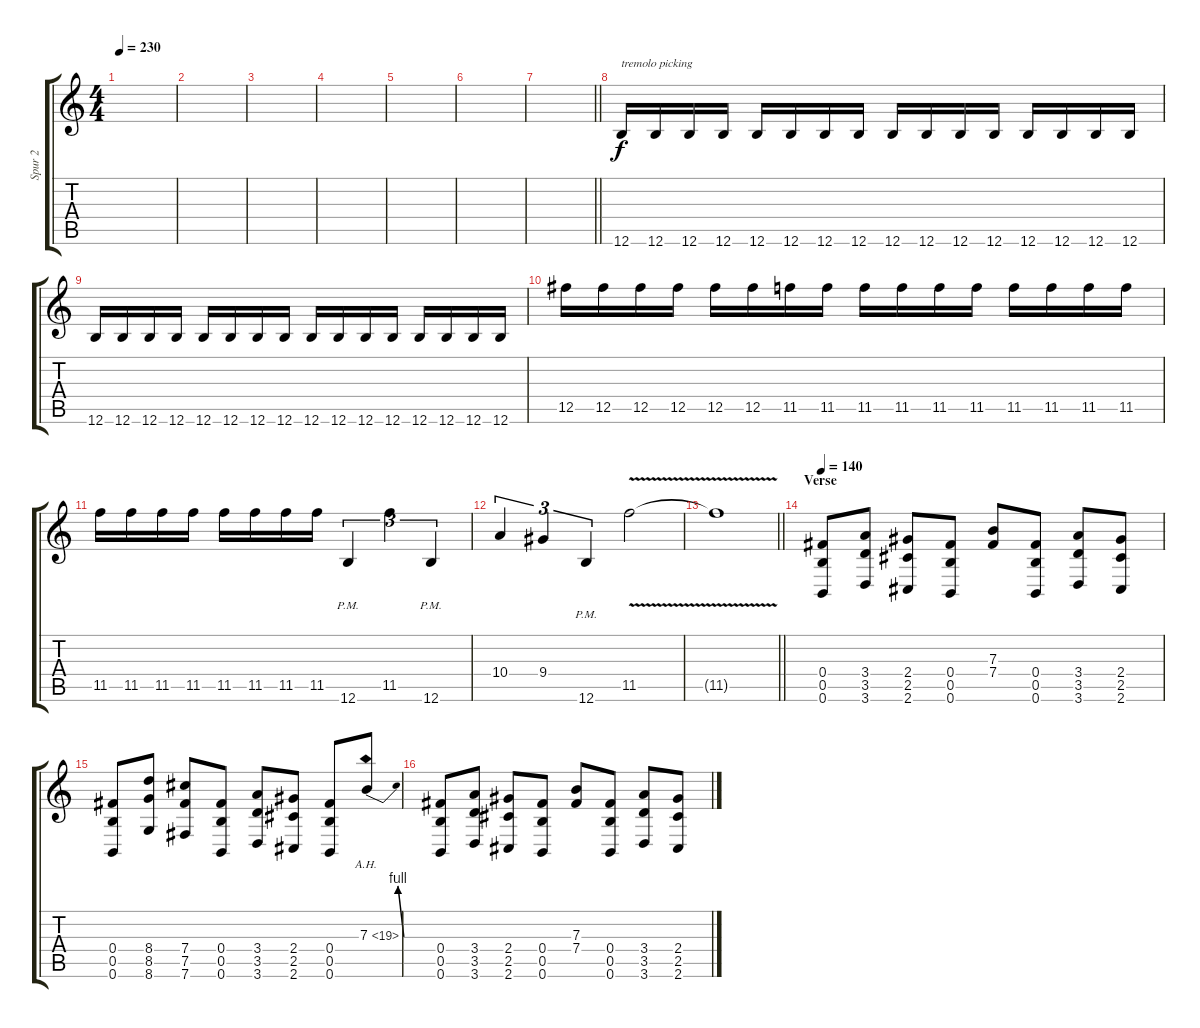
\track ("Spur 2" "Spur 2") {instrument distortionguitar}
\staff {score tabs}
\tuning (Db4 Ab3 E3 B2 Gb3 B1) {hide}
\ts (4 4)
\tempo 230
\clef g2
\ks c
|
|
|
|
|
|
\barLineRight lightlight
|
\section ("" "")
12.6.16{txt "tremolo picking"} 12.6.16 12.6.16 12.6.16 12.6.16 12.6.16 12.6.16 12.6.16 12.6.16 12.6.16 12.6.16 12.6.16 12.6.16 12.6.16 12.6.16 12.6.16 |
12.6.16 12.6.16 12.6.16 12.6.16 12.6.16 12.6.16 12.6.16 12.6.16 12.6.16 12.6.16 12.6.16 12.6.16 12.6.16 12.6.16 12.6.16 12.6.16 |
12.5.16 12.5.16 12.5.16 12.5.16 12.5.16 12.5.16 11.5.16 11.5.16 11.5.16 11.5.16 11.5.16 11.5.16 11.5.16 11.5.16 11.5.16 11.5.16 |
11.5.16 11.5.16 11.5.16 11.5.16 11.5.16 11.5.16 11.5.16 11.5.16 12.6{pm}.4{tu (3 2)} 11.5.4{tu (3 2)} 12.6{pm}.4{tu (3 2)} |
10.4.4{tu (3 2)} 9.4.4{tu (3 2)} 12.6{pm}.4{tu (3 2)} 11.5{v}.2 |
\barLineRight lightlight
11.5{t}.1 |
\section ("" "Verse")
\tempo 140
(0.4 0.5 0.6).8 (3.4 3.5 3.6).8 (2.4 2.5 2.6).8 (0.4 0.5 0.6).8 (7.3 7.4).8 (0.4 0.5 0.6).8 (3.4 3.5 3.6).8 (2.4 2.5 2.6).8 |
(0.4 0.5 0.6).8 (8.4 8.5 8.6).8 (7.4 7.5 7.6).8 (0.4 0.5 0.6).8 (3.4 3.5 3.6).8 (2.4 2.5 2.6).8 (0.4 0.5 0.6).8 7.3{be (bend 0 0 60 4) ah 12}.8 |
(0.4 0.5 0.6).8 (3.4 3.5 3.6).8 (2.4 2.5 2.6).8 (0.4 0.5 0.6).8 (7.3 7.4).8 (0.4 0.5 0.6).8 (3.4 3.5 3.6).8 (2.4 2.5 2.6).8
